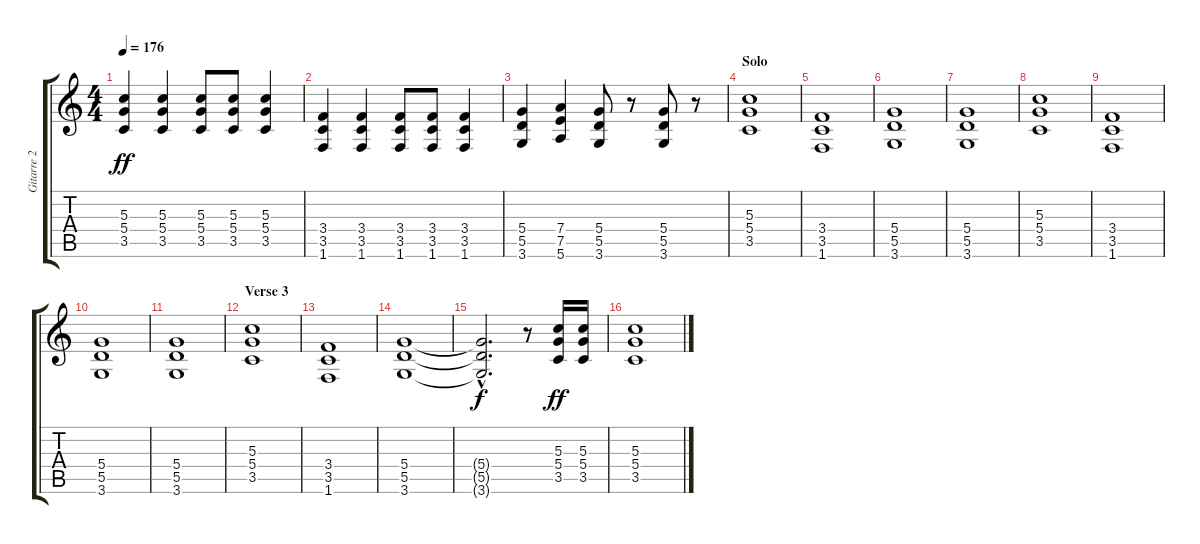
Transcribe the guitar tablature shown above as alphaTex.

\track ("Gitarre 2 - Farin Urlaub" "Gitarre 2 ") {instrument electricguitarclean}
\staff {score tabs}
\tuning (E4 B3 G3 D3 A2 E2) {hide}
\ts (4 4)
\tempo 176
\clef g2
\ks c
(5.3 5.4 3.5).4{dy ff} (5.3 5.4 3.5).4 (5.3 5.4 3.5).8 (5.3 5.4 3.5).8 (5.3 5.4 3.5).4 |
(3.4 3.5 1.6).4 (3.4 3.5 1.6).4 (3.4 3.5 1.6).8 (3.4 3.5 1.6).8 (3.4 3.5 1.6).4 |
(5.4 5.5 3.6).4 (7.4 7.5 5.6).4 (5.4 5.5 3.6).8 r.8 (5.4 5.5 3.6).8 r.8 |
\section ("" "Solo")
(5.3 5.4 3.5).1 |
(3.4 3.5 1.6).1 |
(5.4 5.5 3.6).1 |
(5.4 5.5 3.6).1 |
(5.3 5.4 3.5).1 |
(3.4 3.5 1.6).1 |
(5.4 5.5 3.6).1 |
(5.4 5.5 3.6).1 |
\section ("" "Verse 3")
(5.3 5.4 3.5).1 |
(3.4 3.5 1.6).1 |
(5.4 5.5 3.6).1 |
(5.4{hac t} 5.5{hac t} 3.6{hac t}).2{d dy f} r.8 (5.3 5.4 3.5).16{dy ff} (5.3 5.4 3.5).16 |
(5.3 5.4 3.5).1
